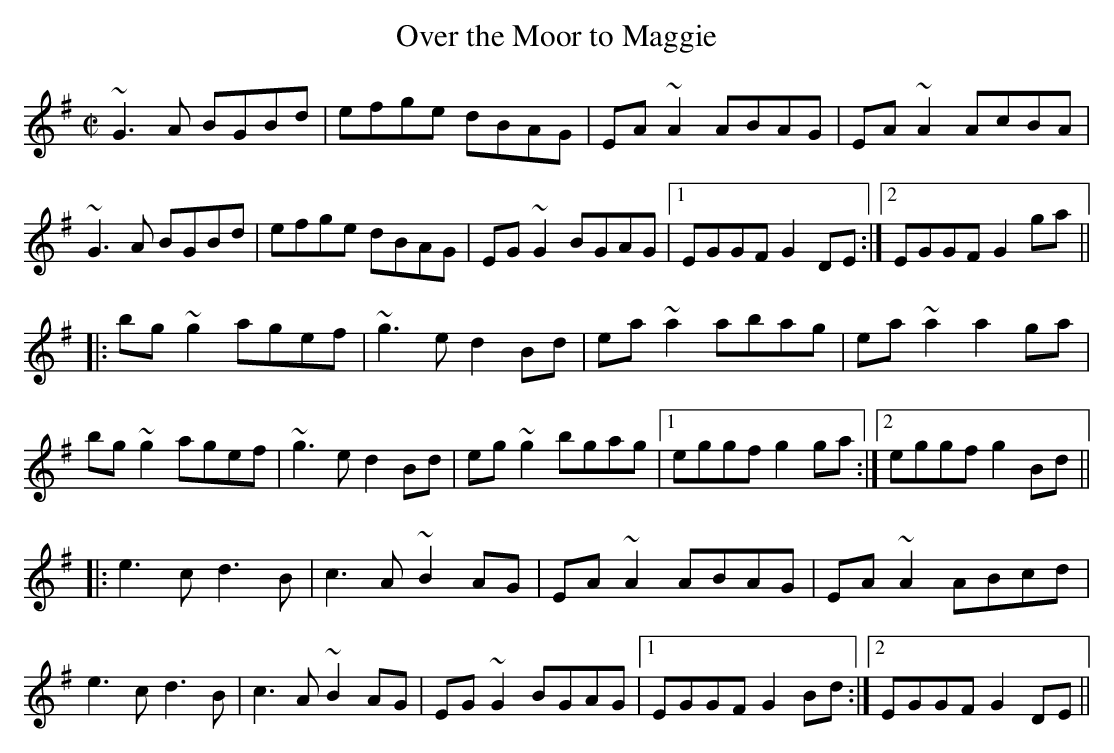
X:1
T:Over the Moor to Maggie
M:C|
L:1/8
K:G
~G3A BGBd|efge dBAG|EA~A2 ABAG|EA~A2 AcBA|
~G3A BGBd|efge dBAG|EG~G2 BGAG|1 EGGF G2DE:|2 EGGF G2ga||
|:bg ~g2 agef|~g3e d2Bd|ea~a2 abag|ea~a2 a2ga|
bg ~g2 agef|~g3e d2Bd|eg~g2 bgag|1 eggf g2ga:|2 eggf g2Bd||
|:e3c d3B|c3A ~B2AG|EA~A2 ABAG|EA~A2 ABcd|
e3c d3B|c3A ~B2AG|EG~G2 BGAG|1 EGGF G2Bd:|2 EGGF G2DE||
